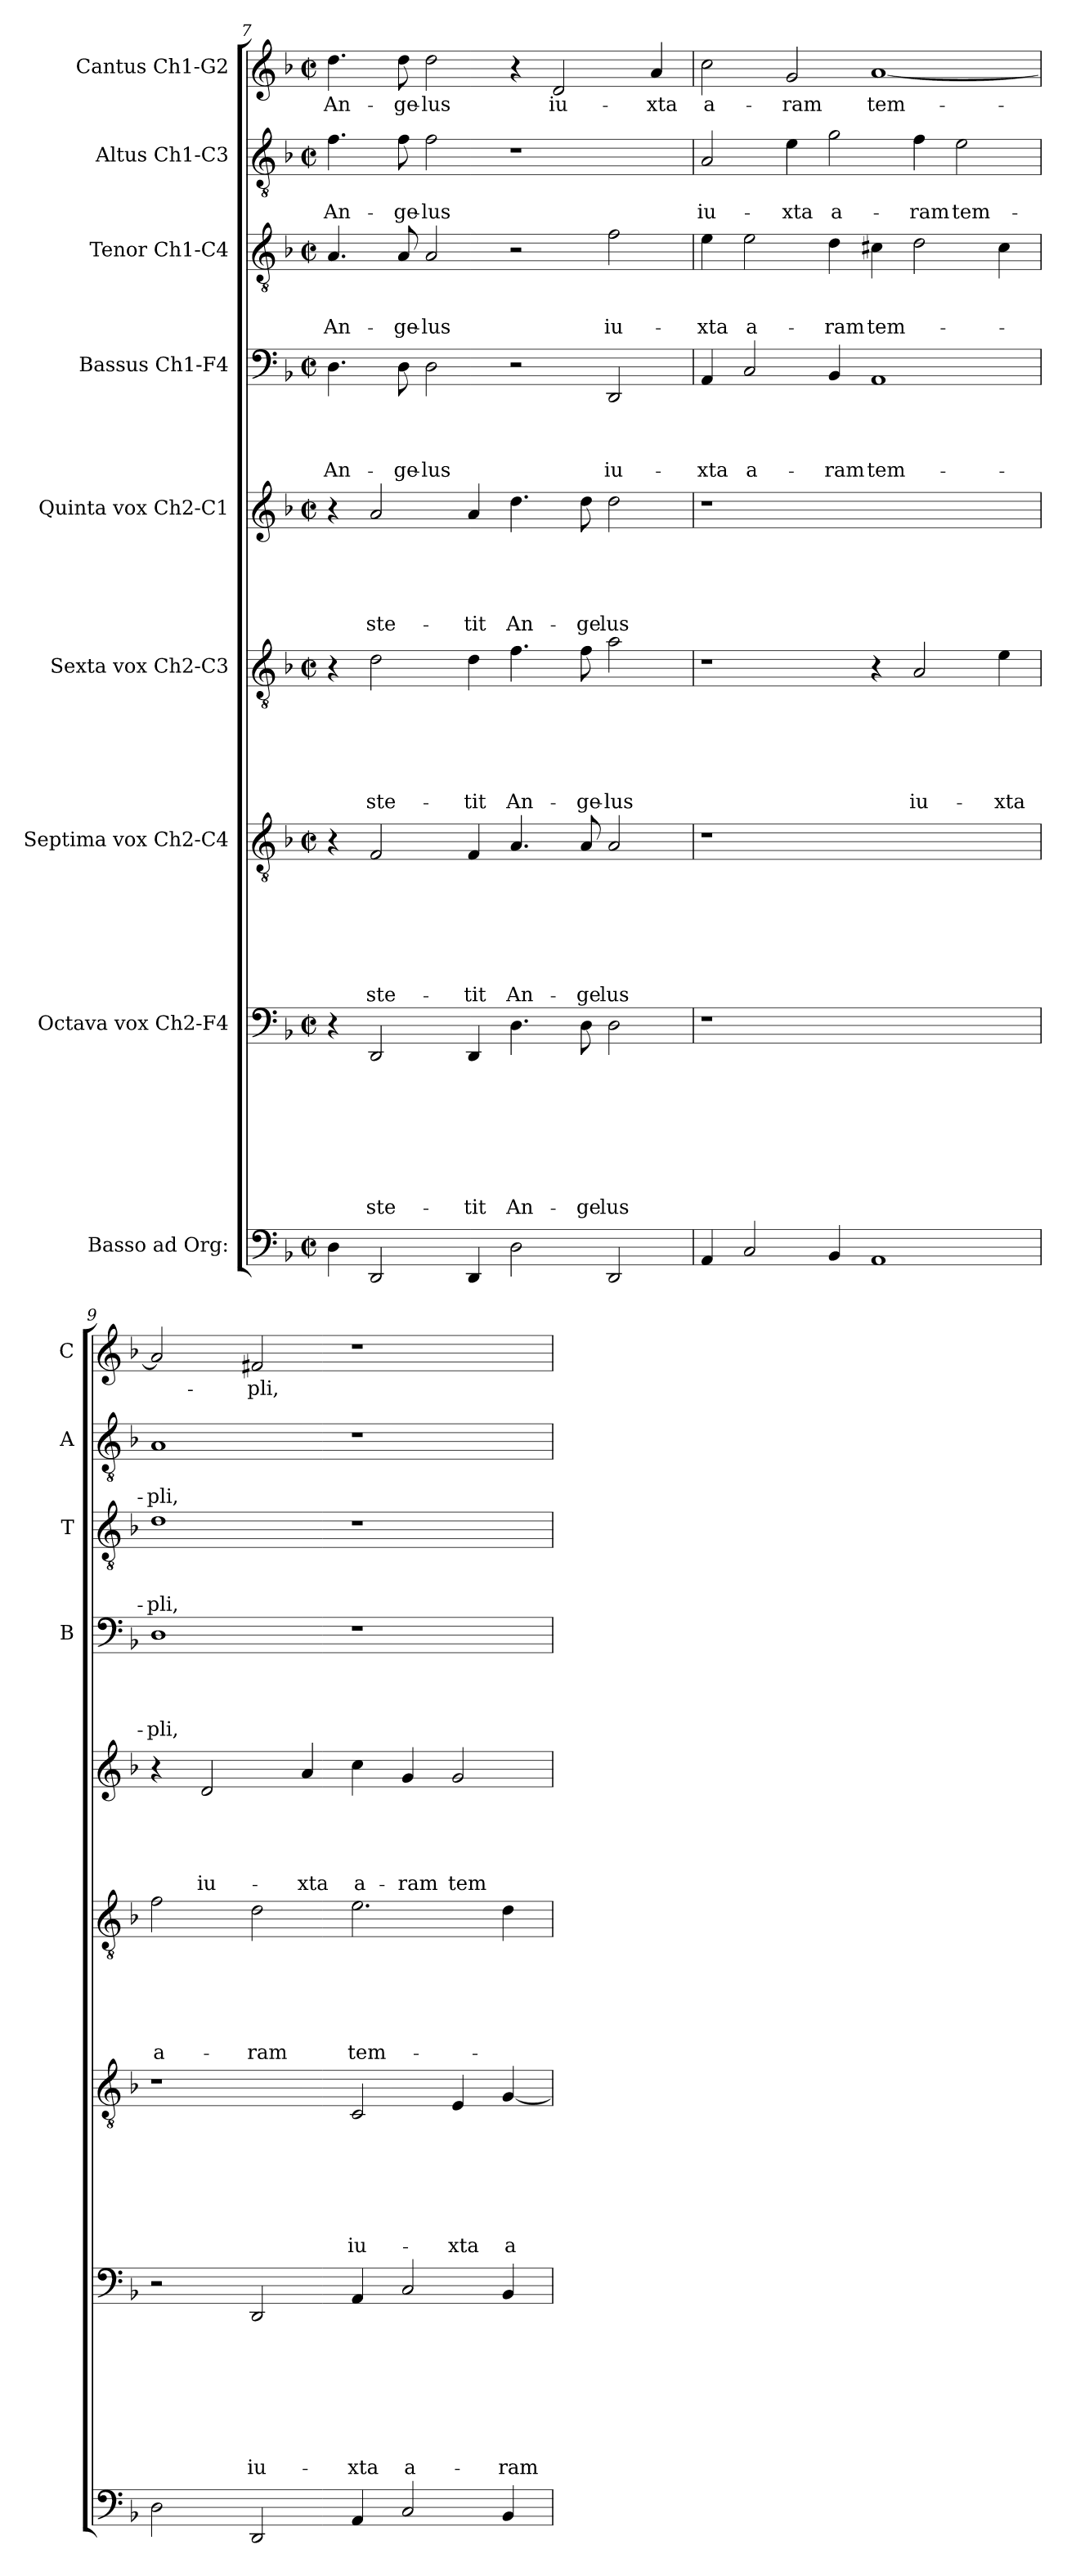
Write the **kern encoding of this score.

**kern	**kern	**text	**text	**text	**text	**text	**text	**text	**text	**kern	**text	**text	**text	**text	**text	**text	**text	**kern	**text	**text	**text	**text	**text	**text	**kern	**text	**text	**text	**text	**text	**kern	**text	**text	**text	**text	**kern	**text	**text	**text	**kern	**text	**text	**kern	**text
*part9	*part8	*part8	*part8	*part8	*part8	*part8	*part8	*part8	*part8	*part7	*part7	*part7	*part7	*part7	*part7	*part7	*part7	*part6	*part6	*part6	*part6	*part6	*part6	*part6	*part5	*part5	*part5	*part5	*part5	*part5	*part4	*part4	*part4	*part4	*part4	*part3	*part3	*part3	*part3	*part2	*part2	*part2	*part1	*part1
*staff9	*staff8	*staff8	*staff8	*staff8	*staff8	*staff8	*staff8	*staff8	*staff8	*staff7	*staff7	*staff7	*staff7	*staff7	*staff7	*staff7	*staff7	*staff6	*staff6	*staff6	*staff6	*staff6	*staff6	*staff6	*staff5	*staff5	*staff5	*staff5	*staff5	*staff5	*staff4	*staff4	*staff4	*staff4	*staff4	*staff3	*staff3	*staff3	*staff3	*staff2	*staff2	*staff2	*staff1	*staff1
*I"Basso ad Org:	*I"Octava vox Ch2-F4	*	*	*	*	*	*	*	*	*I"Septima vox Ch2-C4	*	*	*	*	*	*	*	*I"Sexta vox Ch2-C3	*	*	*	*	*	*	*I"Quinta vox Ch2-C1	*	*	*	*	*	*I"Bassus Ch1-F4	*	*	*	*	*I"Tenor Ch1-C4	*	*	*	*I"Altus Ch1-C3	*	*	*I"Cantus Ch1-G2	*
*	*	*	*	*	*	*	*	*	*	*	*	*	*	*	*	*	*	*	*	*	*	*	*	*	*	*	*	*	*	*	*I'B	*	*	*	*	*I'T	*	*	*	*I'A	*	*	*I'C	*
*clefF4	*clefF4	*	*	*	*	*	*	*	*	*clefGv2	*	*	*	*	*	*	*	*clefGv2	*	*	*	*	*	*	*clefG2	*	*	*	*	*	*clefF4	*	*	*	*	*clefGv2	*	*	*	*clefGv2	*	*	*clefG2	*
*k[b-]	*k[b-]	*	*	*	*	*	*	*	*	*k[b-]	*	*	*	*	*	*	*	*k[b-]	*	*	*	*	*	*	*k[b-]	*	*	*	*	*	*k[b-]	*	*	*	*	*k[b-]	*	*	*	*k[b-]	*	*	*k[b-]	*
*F:	*F:	*	*	*	*	*	*	*	*	*F:	*	*	*	*	*	*	*	*F:	*	*	*	*	*	*	*F:	*	*	*	*	*	*F:	*	*	*	*	*F:	*	*	*	*F:	*	*	*F:	*
*M2/2	*M2/2	*	*	*	*	*	*	*	*	*M2/2	*	*	*	*	*	*	*	*M2/2	*	*	*	*	*	*	*M2/2	*	*	*	*	*	*M2/2	*	*	*	*	*M2/2	*	*	*	*M2/2	*	*	*M2/2	*
*met(c|)	*met(c|)	*	*	*	*	*	*	*	*	*met(c|)	*	*	*	*	*	*	*	*met(c|)	*	*	*	*	*	*	*met(c|)	*	*	*	*	*	*met(c|)	*	*	*	*	*met(c|)	*	*	*	*met(c|)	*	*	*met(c|)	*
=7	=7	=7	=7	=7	=7	=7	=7	=7	=7	=7	=7	=7	=7	=7	=7	=7	=7	=7	=7	=7	=7	=7	=7	=7	=7	=7	=7	=7	=7	=7	=7	=7	=7	=7	=7	=7	=7	=7	=7	=7	=7	=7	=7	=7
!	!	!	!	!	!	!	!	!	!	!	!	!	!	!	!	!	!	!	!	!	!	!	!	!	!	!	!	!	!	!	!	!	!	!	!LO:LY:b	!	!	!	!LO:LY:b	!	!	!LO:LY:b	!	!LO:LY:b
4D\	4r	.	.	.	.	.	.	.	.	4r	.	.	.	.	.	.	.	4r	.	.	.	.	.	.	4r	.	.	.	.	.	4.D\	.	.	.	An-	4.A/	.	.	An-	4.f\	.	An-	4.dd\	An-
!	!	!	!	!	!	!	!	!	!LO:LY:b	!	!	!	!	!	!	!	!LO:LY:b	!	!	!	!	!	!	!LO:LY:b	!	!	!	!	!	!LO:LY:b	!	!	!	!	!	!	!	!	!	!	!	!	!	!
2DD/	2DD/	.	.	.	.	.	.	.	ste-	2F/	.	.	.	.	.	.	ste-	2d\	.	.	.	.	.	ste-	2a/	.	.	.	.	ste-	.	.	.	.	.	.	.	.	.	.	.	.	.	.
!	!	!	!	!	!	!	!	!	!	!	!	!	!	!	!	!	!	!	!	!	!	!	!	!	!	!	!	!	!	!	!	!	!	!	!LO:LY:b	!	!	!	!LO:LY:b	!	!	!LO:LY:b	!	!LO:LY:b
.	.	.	.	.	.	.	.	.	.	.	.	.	.	.	.	.	.	.	.	.	.	.	.	.	.	.	.	.	.	.	8D\	.	.	.	-ge-	8A/	.	.	-ge-	8f\	.	-ge-	8dd\	-ge-
!	!	!	!	!	!	!	!	!	!	!	!	!	!	!	!	!	!	!	!	!	!	!	!	!	!	!	!	!	!	!	!	!	!	!	!LO:LY:b	!	!	!	!LO:LY:b	!	!	!LO:LY:b	!	!LO:LY:b
.	.	.	.	.	.	.	.	.	.	.	.	.	.	.	.	.	.	.	.	.	.	.	.	.	.	.	.	.	.	.	2D\	.	.	.	-lus	2A/	.	.	-lus	2f\	.	-lus	2dd\	-lus
!	!	!	!	!	!	!	!	!	!LO:LY:b	!	!	!	!	!	!	!	!LO:LY:b	!	!	!	!	!	!	!LO:LY:b	!	!	!	!	!	!LO:LY:b	!	!	!	!	!	!	!	!	!	!	!	!	!	!
4DD/	4DD/	.	.	.	.	.	.	.	-tit	4F/	.	.	.	.	.	.	-tit	4d\	.	.	.	.	.	-tit	4a/	.	.	.	.	-tit	.	.	.	.	.	.	.	.	.	.	.	.	.	.
!	!	!	!	!	!	!	!	!	!LO:LY:b	!	!	!	!	!	!	!	!LO:LY:b	!	!	!	!	!	!	!LO:LY:b	!	!	!	!	!	!LO:LY:b	!	!	!	!	!	!	!	!	!	!	!	!	!	!
2D\	4.D\	.	.	.	.	.	.	.	An-	4.A/	.	.	.	.	.	.	An-	4.f\	.	.	.	.	.	An-	4.dd\	.	.	.	.	An-	2r	.	.	.	.	2r	.	.	.	1r	.	.	4r	.
!	!	!	!	!	!	!	!	!	!	!	!	!	!	!	!	!	!	!	!	!	!	!	!	!	!	!	!	!	!	!	!	!	!	!	!	!	!	!	!	!	!	!	!	!LO:LY:b
.	.	.	.	.	.	.	.	.	.	.	.	.	.	.	.	.	.	.	.	.	.	.	.	.	.	.	.	.	.	.	.	.	.	.	.	.	.	.	.	.	.	.	2d/	iu-
!	!	!	!	!	!	!	!	!	!LO:LY:b	!	!	!	!	!	!	!	!LO:LY:b	!	!	!	!	!	!	!LO:LY:b	!	!	!	!	!	!LO:LY:b	!	!	!	!	!	!	!	!	!	!	!	!	!	!
.	8D\	.	.	.	.	.	.	.	-ge-	8A/	.	.	.	.	.	.	-ge-	8f\	.	.	.	.	.	-ge-	8dd\	.	.	.	.	-ge-	.	.	.	.	.	.	.	.	.	.	.	.	.	.
!	!	!	!	!	!	!	!	!	!LO:LY:b	!	!	!	!	!	!	!	!LO:LY:b	!	!	!	!	!	!	!LO:LY:b	!	!	!	!	!	!LO:LY:b	!	!	!	!	!LO:LY:b	!	!	!	!LO:LY:b	!	!	!	!	!
2DD/	2D\	.	.	.	.	.	.	.	-lus	2A/	.	.	.	.	.	.	-lus	2a\	.	.	.	.	.	-lus	2dd\	.	.	.	.	-lus	2DD/	.	.	.	iu-	2f\	.	.	iu-	.	.	.	.	.
!	!	!	!	!	!	!	!	!	!	!	!	!	!	!	!	!	!	!	!	!	!	!	!	!	!	!	!	!	!	!	!	!	!	!	!	!	!	!	!	!	!	!	!	!LO:LY:b
.	.	.	.	.	.	.	.	.	.	.	.	.	.	.	.	.	.	.	.	.	.	.	.	.	.	.	.	.	.	.	.	.	.	.	.	.	.	.	.	.	.	.	4a/	-xta
=8	=8	=8	=8	=8	=8	=8	=8	=8	=8	=8	=8	=8	=8	=8	=8	=8	=8	=8	=8	=8	=8	=8	=8	=8	=8	=8	=8	=8	=8	=8	=8	=8	=8	=8	=8	=8	=8	=8	=8	=8	=8	=8	=8	=8
!	!	!	!	!	!	!	!	!	!	!	!	!	!	!	!	!	!	!	!	!	!	!	!	!	!	!	!	!	!	!	!	!	!	!	!LO:LY:b	!	!	!	!LO:LY:b	!	!	!LO:LY:b	!	!LO:LY:b
4AA/	1r	.	.	.	.	.	.	.	.	1r	.	.	.	.	.	.	.	1r	.	.	.	.	.	.	1r	.	.	.	.	.	4AA/	.	.	.	-xta	4e\	.	.	-xta	2A/	.	iu-	2cc\	a-
!	!	!	!	!	!	!	!	!	!	!	!	!	!	!	!	!	!	!	!	!	!	!	!	!	!	!	!	!	!	!	!	!	!	!	!LO:LY:b	!	!	!	!LO:LY:b	!	!	!	!	!
2C/	.	.	.	.	.	.	.	.	.	.	.	.	.	.	.	.	.	.	.	.	.	.	.	.	.	.	.	.	.	.	2C/	.	.	.	a-	2e\	.	.	a-	.	.	.	.	.
!	!	!	!	!	!	!	!	!	!	!	!	!	!	!	!	!	!	!	!	!	!	!	!	!	!	!	!	!	!	!	!	!	!	!	!	!	!	!	!	!	!	!LO:LY:b	!	!LO:LY:b
.	.	.	.	.	.	.	.	.	.	.	.	.	.	.	.	.	.	.	.	.	.	.	.	.	.	.	.	.	.	.	.	.	.	.	.	.	.	.	.	4e\	.	-xta	2g/	-ram
!	!	!	!	!	!	!	!	!	!	!	!	!	!	!	!	!	!	!	!	!	!	!	!	!	!	!	!	!	!	!	!	!	!	!	!LO:LY:b	!	!	!	!LO:LY:b	!	!	!LO:LY:b	!	!
4BB-/	.	.	.	.	.	.	.	.	.	.	.	.	.	.	.	.	.	.	.	.	.	.	.	.	.	.	.	.	.	.	4BB-/	.	.	.	-ram	4d\	.	.	-ram	2g\	.	a-	.	.
!	!	!	!	!	!	!	!	!	!	!	!	!	!	!	!	!	!	!	!	!	!	!	!	!	!	!	!	!	!	!	!	!	!	!	!LO:LY:b	!	!	!	!LO:LY:b	!	!	!	!	!LO:LY:b
1AA	1ryy	.	.	.	.	.	.	.	.	1ryy	.	.	.	.	.	.	.	4r	.	.	.	.	.	.	1ryy	.	.	.	.	.	1AA	.	.	.	tem-	4c#X\	.	.	tem-	.	.	.	[1a	tem-
!	!	!	!	!	!	!	!	!	!	!	!	!	!	!	!	!	!	!	!	!	!	!	!	!LO:LY:b	!	!	!	!	!	!	!	!	!	!	!	!	!	!	!	!	!	!LO:LY:b	!	!
.	.	.	.	.	.	.	.	.	.	.	.	.	.	.	.	.	.	2A/	.	.	.	.	.	iu-	.	.	.	.	.	.	.	.	.	.	.	2d\	.	.	.	4f\	.	-ram	.	.
!	!	!	!	!	!	!	!	!	!	!	!	!	!	!	!	!	!	!	!	!	!	!	!	!	!	!	!	!	!	!	!	!	!	!	!	!	!	!	!	!	!	!LO:LY:b	!	!
.	.	.	.	.	.	.	.	.	.	.	.	.	.	.	.	.	.	.	.	.	.	.	.	.	.	.	.	.	.	.	.	.	.	.	.	.	.	.	.	2e\	.	tem-	.	.
!	!	!	!	!	!	!	!	!	!	!	!	!	!	!	!	!	!	!	!	!	!	!	!	!LO:LY:b	!	!	!	!	!	!	!	!	!	!	!	!	!	!	!	!	!	!	!	!
.	.	.	.	.	.	.	.	.	.	.	.	.	.	.	.	.	.	4e\	.	.	.	.	.	-xta	.	.	.	.	.	.	.	.	.	.	.	4c#\	.	.	.	.	.	.	.	.
!!LO:PB:g=z
=9	=9	=9	=9	=9	=9	=9	=9	=9	=9	=9	=9	=9	=9	=9	=9	=9	=9	=9	=9	=9	=9	=9	=9	=9	=9	=9	=9	=9	=9	=9	=9	=9	=9	=9	=9	=9	=9	=9	=9	=9	=9	=9	=9	=9
!	!	!	!	!	!	!	!	!	!	!	!	!	!	!	!	!	!	!	!	!	!	!	!	!LO:LY:b	!	!	!	!	!	!	!	!	!	!	!LO:LY:b	!	!	!	!LO:LY:b	!	!	!LO:LY:b	!	!
2D\	2r	.	.	.	.	.	.	.	.	1r	.	.	.	.	.	.	.	2f\	.	.	.	.	.	a-	4r	.	.	.	.	.	1D	.	.	.	-pli,	1d	.	.	-pli,	1A	.	-pli,	2a/]	.
!	!	!	!	!	!	!	!	!	!	!	!	!	!	!	!	!	!	!	!	!	!	!	!	!	!	!	!	!	!	!LO:LY:b	!	!	!	!	!	!	!	!	!	!	!	!	!	!
.	.	.	.	.	.	.	.	.	.	.	.	.	.	.	.	.	.	.	.	.	.	.	.	.	2d/	.	.	.	.	iu-	.	.	.	.	.	.	.	.	.	.	.	.	.	.
!	!	!	!	!	!	!	!	!	!LO:LY:b	!	!	!	!	!	!	!	!	!	!	!	!	!	!	!LO:LY:b	!	!	!	!	!	!	!	!	!	!	!	!	!	!	!	!	!	!	!	!LO:LY:b
2DD/	2DD/	.	.	.	.	.	.	.	iu-	.	.	.	.	.	.	.	.	2d\	.	.	.	.	.	-ram	.	.	.	.	.	.	.	.	.	.	.	.	.	.	.	.	.	.	2f#X/	-pli,
!	!	!	!	!	!	!	!	!	!	!	!	!	!	!	!	!	!	!	!	!	!	!	!	!	!	!	!	!	!	!LO:LY:b	!	!	!	!	!	!	!	!	!	!	!	!	!	!
.	.	.	.	.	.	.	.	.	.	.	.	.	.	.	.	.	.	.	.	.	.	.	.	.	4a/	.	.	.	.	-xta	.	.	.	.	.	.	.	.	.	.	.	.	.	.
!	!	!	!	!	!	!	!	!	!LO:LY:b	!	!	!	!	!	!	!	!LO:LY:b	!	!	!	!	!	!	!LO:LY:b	!	!	!	!	!	!LO:LY:b	!	!	!	!	!	!	!	!	!	!	!	!	!	!
4AA/	4AA/	.	.	.	.	.	.	.	-xta	2C/	.	.	.	.	.	.	iu-	2.e\	.	.	.	.	.	tem-	4cc\	.	.	.	.	a-	1r	.	.	.	.	1r	.	.	.	1r	.	.	1r	.
!	!	!	!	!	!	!	!	!	!LO:LY:b	!	!	!	!	!	!	!	!	!	!	!	!	!	!	!	!	!	!	!	!	!LO:LY:b	!	!	!	!	!	!	!	!	!	!	!	!	!	!
2C/	2C/	.	.	.	.	.	.	.	a-	.	.	.	.	.	.	.	.	.	.	.	.	.	.	.	4g/	.	.	.	.	-ram	.	.	.	.	.	.	.	.	.	.	.	.	.	.
!	!	!	!	!	!	!	!	!	!	!	!	!	!	!	!	!	!LO:LY:b	!	!	!	!	!	!	!	!	!	!	!	!	!LO:LY:b	!	!	!	!	!	!	!	!	!	!	!	!	!	!
.	.	.	.	.	.	.	.	.	.	4E/	.	.	.	.	.	.	-xta	.	.	.	.	.	.	.	2g/	.	.	.	.	tem-	.	.	.	.	.	.	.	.	.	.	.	.	.	.
!	!	!	!	!	!	!	!	!	!LO:LY:b	!	!	!	!	!	!	!	!LO:LY:b	!	!	!	!	!	!	!	!	!	!	!	!	!	!	!	!	!	!	!	!	!	!	!	!	!	!	!
4BB-/	4BB-/	.	.	.	.	.	.	.	-ram	[4G/	.	.	.	.	.	.	a-	4d\	.	.	.	.	.	.	.	.	.	.	.	.	.	.	.	.	.	.	.	.	.	.	.	.	.	.
=	=	=	=	=	=	=	=	=	=	=	=	=	=	=	=	=	=	=	=	=	=	=	=	=	=	=	=	=	=	=	=	=	=	=	=	=	=	=	=	=	=	=	=	=
*-	*-	*-	*-	*-	*-	*-	*-	*-	*-	*-	*-	*-	*-	*-	*-	*-	*-	*-	*-	*-	*-	*-	*-	*-	*-	*-	*-	*-	*-	*-	*-	*-	*-	*-	*-	*-	*-	*-	*-	*-	*-	*-	*-	*-
